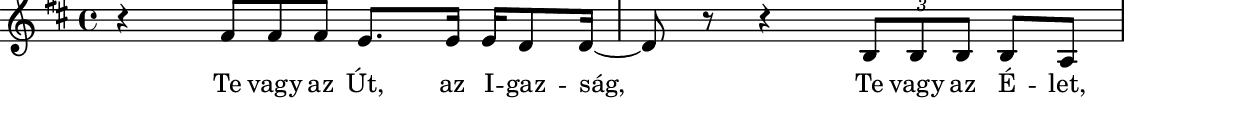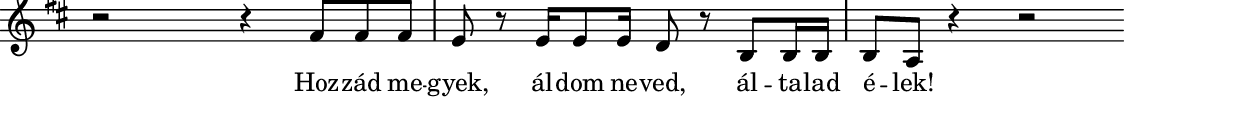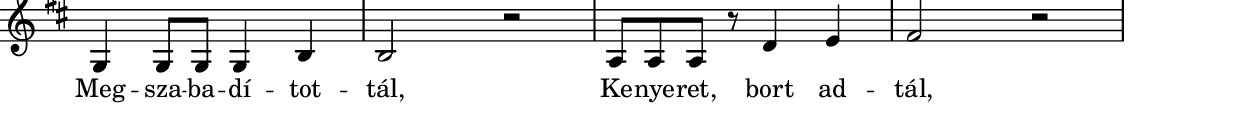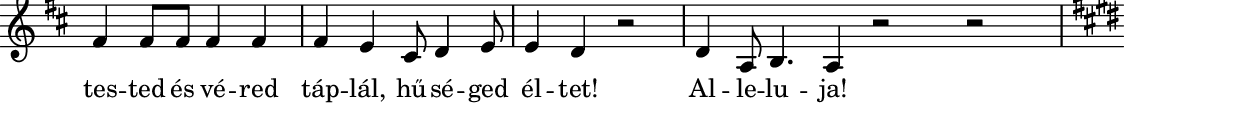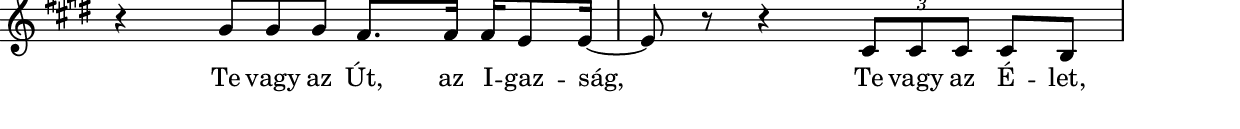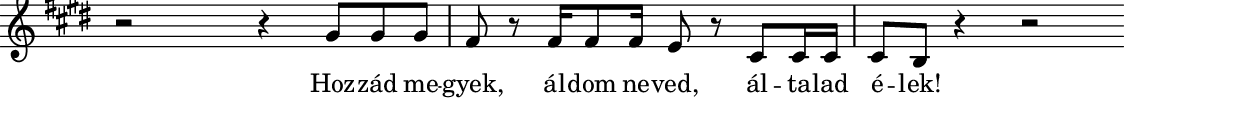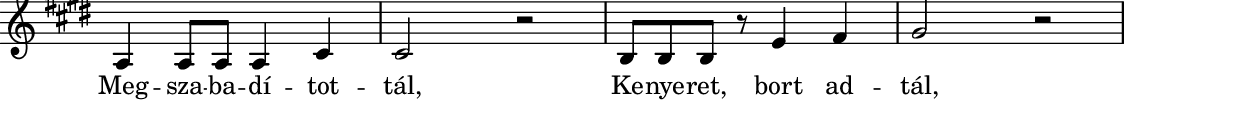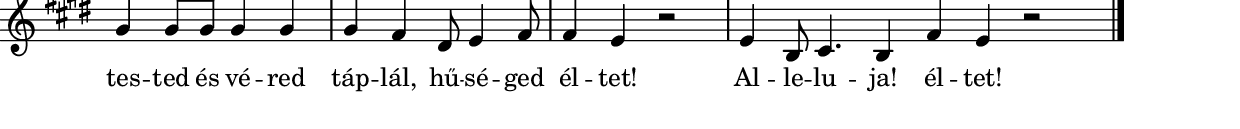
% MusicXML to Lilypond converter by Kovi

szovegAAA = \lyricmode {  "Te" "vagy" "az" "Út," "az" "I" -- "gaz" -- "ság," "Te" "vagy" "az" "É" -- "let," "Hoz" -- "zád" "me" -- "gyek," "ál" -- "dom" "ne" -- "ved," "ál" -- "ta" -- "lad" "é" -- "lek!" "Meg" -- "sza" -- "ba" -- "dí" -- "tot" -- "tál," "Ke" -- "nye" -- "ret," "bort" "ad" -- "tál," "tes" -- "ted" "és" "vé" -- "red" "táp" -- "lál," "hű" -- "sé" -- "ged" "él" -- "tet!" "Al" -- "le" -- "lu" -- "ja!" "Te" "vagy" "az" "Út," "az" "I" -- "gaz" -- "ság," "Te" "vagy" "az" "É" -- "let," "Hoz" -- "zád" "me" -- "gyek," "ál" -- "dom" "ne" -- "ved," "ál" -- "ta" -- "lad" "é" -- "lek!" "Meg" -- "sza" -- "ba" -- "dí" -- "tot" -- "tál," "Ke" -- "nye" -- "ret," "bort" "ad" -- "tál," "tes" -- "ted" "és" "vé" -- "red" "táp" -- "lál," "hű" -- "sé" -- "ged" "él" -- "tet!" "Al" -- "le" -- "lu" -- "ja!" "él" -- "tet!"  }

% Analyzing...
% 1 parts
% 1 Staff
% forceBassClefActive = 
melody = {
% 141 notes in the part
% 1 voices

\new Staff
\new Voice {
% 141 notes
% 28 mesaures

% Measure 1
\clef "treble"
\key d \major
\time 4/4 
r4 \times 2/3 { fis'8 fis'8 fis'8  } e'8. e'16 e'16 d'8 d'16~ 
% Measure 2
d'8 r8 r4 \times 2/3 { b8 b8 b8  } b8 a8 
% Measure 3
\break
r2 r4 \times 2/3 { fis'8 fis'8 fis'8  } 
% Measure 4
e'8 r8 e'16 e'8 e'16 d'8 r8 b8 b16 b16 
% Measure 5
b8 a8 r4 r2 
% Measure 6
\repeat volta 2 {
\bar "|:" \break
g4 g8 g8 g4 b4 
% Measure 7
b2 r2 
% Measure 8
a8 a8 a8 r8 d'4 e'4 
% Measure 9
fis'2 r2 
% Measure 10
\break
fis'4 fis'8 fis'8 fis'4 fis'4 
% Measure 11
fis'4 e'4 cis'8 d'4 e'8 
% Measure 12
e'4 d'4 r2 
% Measure 13
}\alternative {
{d'4 a8 b4. a4 \bar ":|" }
% Measure 14
{r2 r2 }
}
% Measure 15
\key e \major
\break
r4 \times 2/3 { gis'8 gis'8 gis'8  } fis'8. fis'16 fis'16 e'8 e'16~ 
% Measure 16
e'8 r8 r4 \times 2/3 { cis'8 cis'8 cis'8  } cis'8 b8 
% Measure 17
\break
r2 r4 \times 2/3 { gis'8 gis'8 gis'8  } 
% Measure 18
fis'8 r8 fis'16 fis'8 fis'16 e'8 r8 cis'8 cis'16 cis'16 
% Measure 19
cis'8 b8 r4 r2 
% Measure 20
\repeat volta 2 {
\bar "|:" \break
a4 a8 a8 a4 cis'4 
% Measure 21
cis'2 r2 
% Measure 22
b8 b8 b8 r8 e'4 fis'4 
% Measure 23
gis'2 r2 
% Measure 24
\break
gis'4 gis'8 gis'8 gis'4 gis'4 
% Measure 25
gis'4 fis'4 dis'8 e'4 fis'8 
% Measure 26
}\alternative {
{fis'4 e'4 r2 
% Measure 27
e'4 b8 cis'4. b4 \bar ":|" }
% Measure 28
{fis'4 e'4 r2 \bar "|." }
}
} % voice
\addlyrics { \szovegAAA }

} % melody


harmonies = \chordmode {
% 36 chords
\germanChords
d4 s4 a4 s4 g4 s4 s4 d4 d4 s4 s4 s4 a4 s4 g4 s4 d4 s4 s4 s4 g4 s4 s4 s4 e4:m s4 s4 s4 d4 s4 s4 s4 b4:m s4 s4 s4 d4 s4 s4 s4 a4 s4 s4 s4 d4 s4 s4 s4 d4 s4 s4 s4 d4 s4 b4:7 s4 e4 s4 b4 s4 a4 s4 s4 e4 e4 s4 s4 s4 b4:7 s4 a4 s4 e4 s4 s4 s4 a4 s4 s4 s4 fis4:m s4 s4 s4 e4 s4 s4 s4 cis4:m s4 s4 s4 e4 s4 s4 s4 b4 s4 s4 s4 e4 s4 s4 s4 e4 s4 s4 s4 a4 s4 e4
}

\include "../../definitions.ly"
